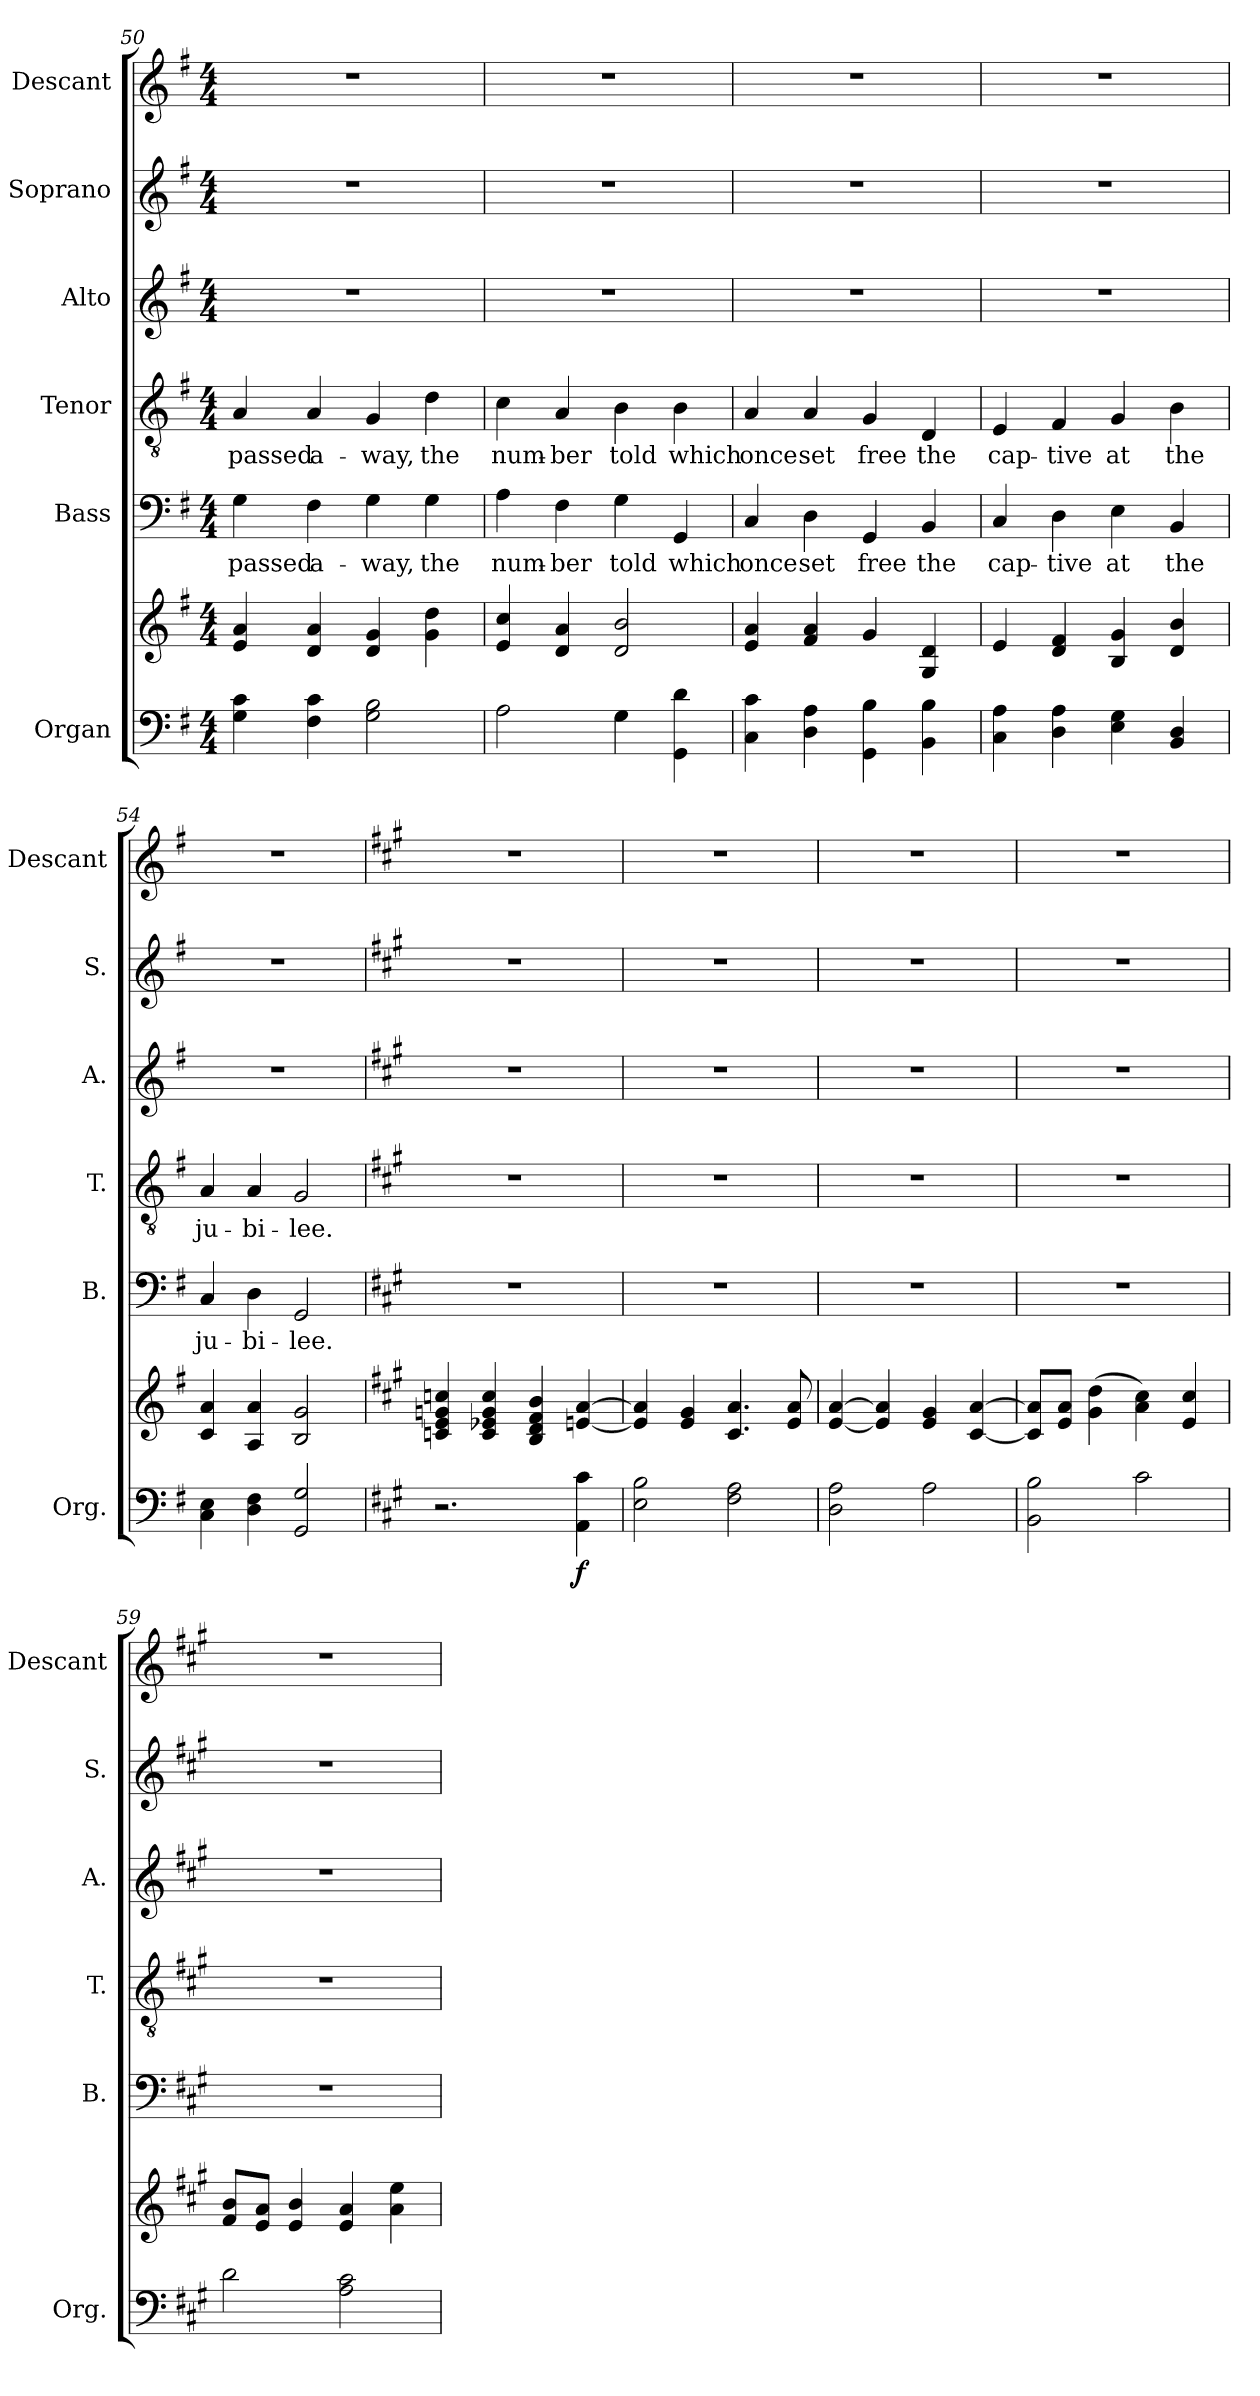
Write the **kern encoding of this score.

**kern	**kern	**dynam	**kern	**text	**kern	**text	**kern	**kern	**kern
*part6	*part6	*part6	*part5	*part5	*part4	*part4	*part3	*part2	*part1
*staff7	*staff6	*staff6/7	*staff5	*staff5	*staff4	*staff4	*staff3	*staff2	*staff1
*I"Organ	*	*	*I"Bass	*	*I"Tenor	*	*I"Alto	*I"Soprano	*I"Descant
*I'Org.	*	*	*I'B.	*	*I'T.	*	*I'A.	*I'S.	*I'Descant
*clefF4	*clefG2	*	*clefF4	*	*clefGv2	*	*clefG2	*clefG2	*clefG2
*k[f#]	*k[f#]	*	*k[f#]	*	*k[f#]	*	*k[f#]	*k[f#]	*k[f#]
*M4/4	*M4/4	*	*M4/4	*	*M4/4	*	*M4/4	*M4/4	*M4/4
=50	=50	=50	=50	=50	=50	=50	=50	=50	=50
!	!	!	!	!LO:LY:b	!	!LO:LY:b	!	!	!
4G\ 4c\	4e/ 4a/	.	4G\	passed	4A/	passed	1r	1r	1r
!	!	!	!	!LO:LY:b	!	!LO:LY:b	!	!	!
4F#\ 4c\	4d/ 4a/	.	4F#\	a-	4A/	a-	.	.	.
!	!	!	!	!LO:LY:b	!	!LO:LY:b	!	!	!
2G\ 2B\	4d/ 4g/	.	4G\	-way,	4G/	-way,	.	.	.
!	!	!	!	!LO:LY:b	!	!LO:LY:b	!	!	!
.	4g\ 4dd\	.	4G\	the	4d\	the	.	.	.
!!LO:PB:g=z
=51	=51	=51	=51	=51	=51	=51	=51	=51	=51
!	!	!	!	!LO:LY:b	!	!LO:LY:b	!	!	!
2A\	4e/ 4cc/	.	4A\	num-	4c\	num-	1r	1r	1r
!	!	!	!	!LO:LY:b	!	!LO:LY:b	!	!	!
.	4d/ 4a/	.	4F#\	-ber	4A/	-ber	.	.	.
!	!	!	!	!LO:LY:b	!	!LO:LY:b	!	!	!
4G\	2d/ 2b/	.	4G\	told	4B\	told	.	.	.
!	!	!	!	!LO:LY:b	!	!LO:LY:b	!	!	!
4GG\ 4d\	.	.	4GG/	which	4B\	which	.	.	.
=52	=52	=52	=52	=52	=52	=52	=52	=52	=52
!	!	!	!	!LO:LY:b	!	!LO:LY:b	!	!	!
4C\ 4c\	4e/ 4a/	.	4C/	once	4A/	once	1r	1r	1r
!	!	!	!	!LO:LY:b	!	!LO:LY:b	!	!	!
4D\ 4A\	4f#/ 4a/	.	4D\	set	4A/	set	.	.	.
!	!	!	!	!LO:LY:b	!	!LO:LY:b	!	!	!
4GG\ 4B\	4g/	.	4GG/	free	4G/	free	.	.	.
!	!	!	!	!LO:LY:b	!	!LO:LY:b	!	!	!
4BB\ 4B\	4G/ 4d/	.	4BB/	the	4D/	the	.	.	.
=53	=53	=53	=53	=53	=53	=53	=53	=53	=53
!	!	!	!	!LO:LY:b	!	!LO:LY:b	!	!	!
4C\ 4A\	4e/	.	4C/	cap-	4E/	cap-	1r	1r	1r
!	!	!	!	!LO:LY:b	!	!LO:LY:b	!	!	!
4D\ 4A\	4d/ 4f#/	.	4D\	-tive	4F#/	-tive	.	.	.
!	!	!	!	!LO:LY:b	!	!LO:LY:b	!	!	!
4E\ 4G\	4B/ 4g/	.	4E\	at	4G/	at	.	.	.
!	!	!	!	!LO:LY:b	!	!LO:LY:b	!	!	!
4BB/ 4D/	4d/ 4b/	.	4BB/	the	4B\	the	.	.	.
=54	=54	=54	=54	=54	=54	=54	=54	=54	=54
!	!	!	!	!LO:LY:b	!	!LO:LY:b	!	!	!
4C\ 4E\	4c/ 4a/	.	4C/	ju-	4A/	ju-	1r	1r	1r
!	!	!	!	!LO:LY:b	!	!LO:LY:b	!	!	!
4D\ 4F#\	4A/ 4a/	.	4D\	-bi-	4A/	-bi-	.	.	.
!	!	!	!	!LO:LY:b	!	!LO:LY:b	!	!	!
2GG/ 2G/	2B/ 2g/	.	2GG/	-lee.	2G/	-lee.	.	.	.
=55	=55	=55	=55	=55	=55	=55	=55	=55	=55
*k[f#c#g#]	*k[f#c#g#]	*	*k[f#c#g#]	*	*k[f#c#g#]	*	*k[f#c#g#]	*k[f#c#g#]	*k[f#c#g#]
2.r	4cn/ 4e/ 4gn/ 4ccn/	.	1r	.	1r	.	1r	1r	1r
.	4c/ 4e-X/ 4g/ 4cc/	.	.	.	.	.	.	.	.
.	4B/ 4d/ 4f#/ 4b/	.	.	.	.	.	.	.	.
!	!	!LO:DY:b=2	!	!	!	!	!	!	!
4AA\ 4c#\	[4en/ [4a/	f	.	.	.	.	.	.	.
!!LO:LB:g=z
=56	=56	=56	=56	=56	=56	=56	=56	=56	=56
2E\ 2B\	4e/] 4a/]	.	1r	.	1r	.	1r	1r	1r
.	4e/ 4g#/	.	.	.	.	.	.	.	.
2F#\ 2A\	4.c#/ 4.a/	.	.	.	.	.	.	.	.
.	8e/ 8a/	.	.	.	.	.	.	.	.
=57	=57	=57	=57	=57	=57	=57	=57	=57	=57
2D\ 2A\	[4e/ [4a/	.	1r	.	1r	.	1r	1r	1r
.	4e/] 4a/]	.	.	.	.	.	.	.	.
2A\	4e/ 4g#/	.	.	.	.	.	.	.	.
.	[4c#/ [4a/	.	.	.	.	.	.	.	.
=58	=58	=58	=58	=58	=58	=58	=58	=58	=58
2BB\ 2B\	8c#/] 8a/]L	.	1r	.	1r	.	1r	1r	1r
.	8e/ 8a/J	.	.	.	.	.	.	.	.
.	(>4g#\ 4dd\	.	.	.	.	.	.	.	.
2c#\	4a\ 4cc#\)	.	.	.	.	.	.	.	.
.	4e/ 4cc#/	.	.	.	.	.	.	.	.
=59	=59	=59	=59	=59	=59	=59	=59	=59	=59
2d\	8f#/ 8b/L	.	1r	.	1r	.	1r	1r	1r
.	8e/ 8a/J	.	.	.	.	.	.	.	.
.	4e/ 4b/	.	.	.	.	.	.	.	.
2A\ 2c#\	4e/ 4a/	.	.	.	.	.	.	.	.
.	4a\ 4ee\	.	.	.	.	.	.	.	.
=	=	=	=	=	=	=	=	=	=
*-	*-	*-	*-	*-	*-	*-	*-	*-	*-
